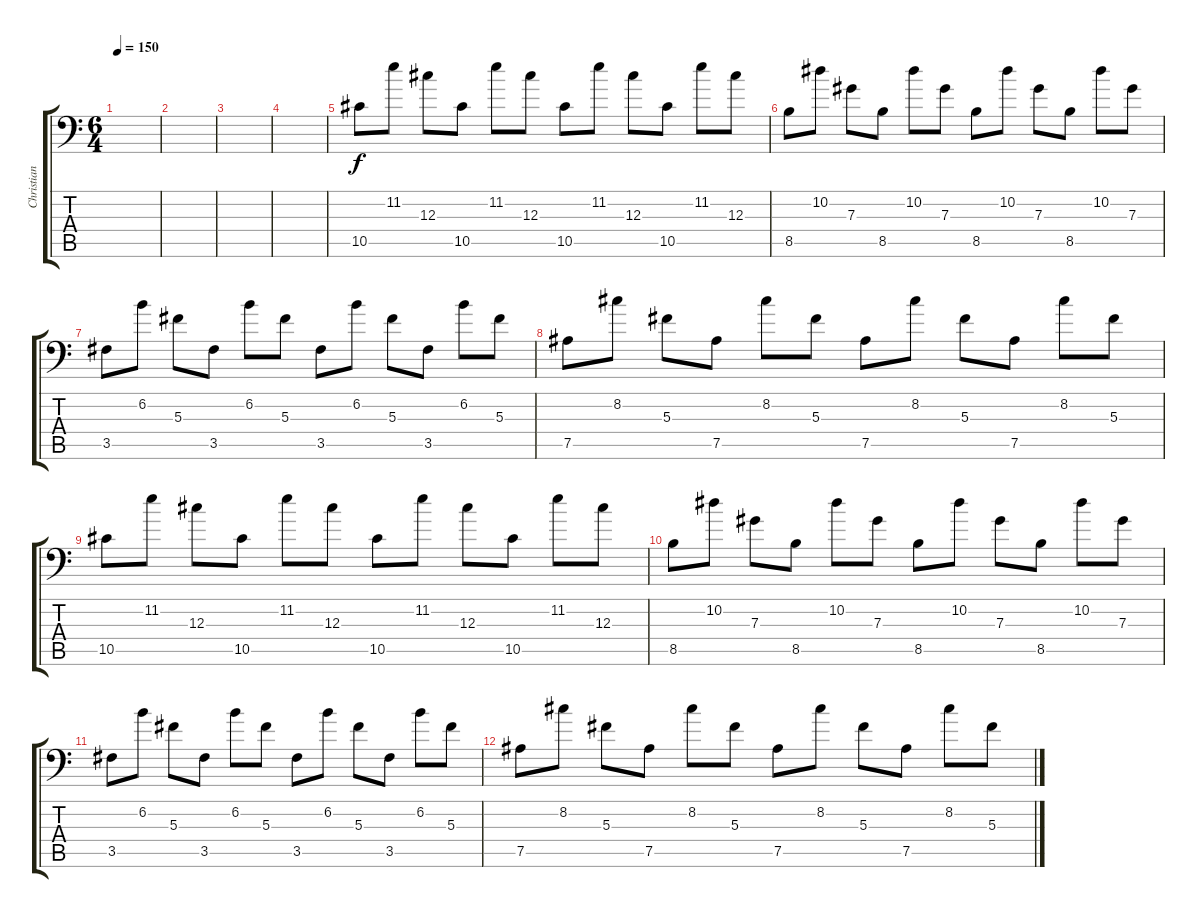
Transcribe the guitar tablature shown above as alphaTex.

\track ("Christian Clean" "Christian ") {instrument electricguitarclean}
\staff {score tabs}
\tuning (Bb3 F3 Db3 Ab2 Eb2 Ab1) {hide}
\ts (6 4)
\tempo 150
\clef f4
\ks c
|
|
|
|
10.5.8 11.2.8 12.3.8 10.5.8 11.2.8 12.3.8 10.5.8 11.2.8 12.3.8 10.5.8 11.2.8 12.3.8 |
8.5.8 10.2.8 7.3.8 8.5.8 10.2.8 7.3.8 8.5.8 10.2.8 7.3.8 8.5.8 10.2.8 7.3.8 |
3.5.8 6.2.8 5.3.8 3.5.8 6.2.8 5.3.8 3.5.8 6.2.8 5.3.8 3.5.8 6.2.8 5.3.8 |
7.5.8 8.2.8 5.3.8 7.5.8 8.2.8 5.3.8 7.5.8 8.2.8 5.3.8 7.5.8 8.2.8 5.3.8 |
10.5.8 11.2.8 12.3.8 10.5.8 11.2.8 12.3.8 10.5.8 11.2.8 12.3.8 10.5.8 11.2.8 12.3.8 |
8.5.8 10.2.8 7.3.8 8.5.8 10.2.8 7.3.8 8.5.8 10.2.8 7.3.8 8.5.8 10.2.8 7.3.8 |
3.5.8 6.2.8 5.3.8 3.5.8 6.2.8 5.3.8 3.5.8 6.2.8 5.3.8 3.5.8 6.2.8 5.3.8 |
7.5.8 8.2.8 5.3.8 7.5.8 8.2.8 5.3.8 7.5.8 8.2.8 5.3.8 7.5.8 8.2.8 5.3.8
